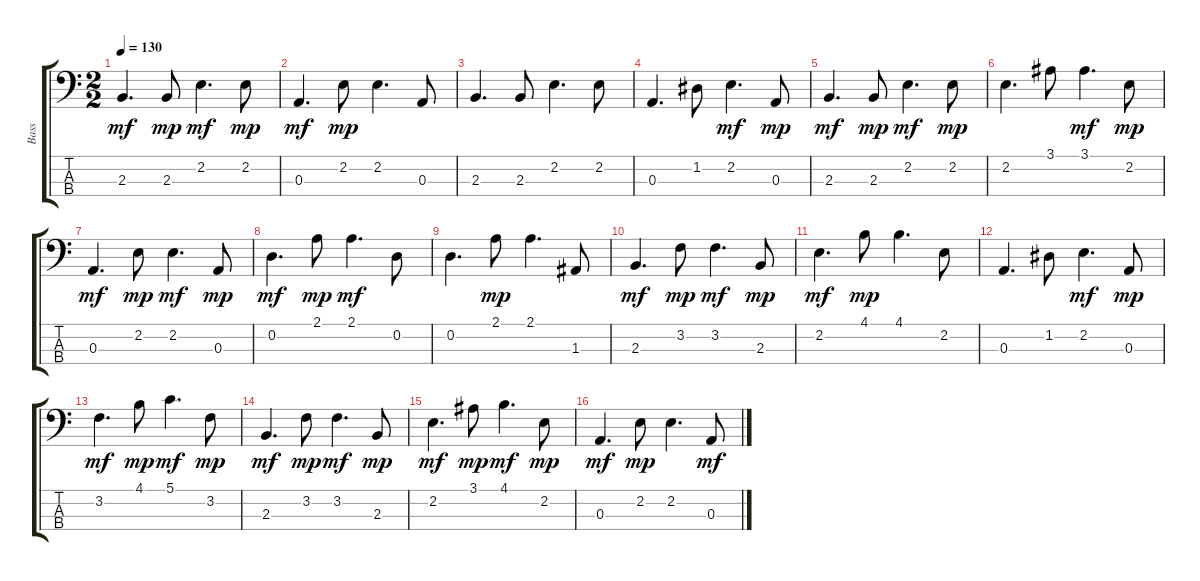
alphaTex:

\track ("Bass" "Bass") {instrument electricbassfinger}
\staff {score tabs}
\tuning (G2 D2 A1 E1) {hide}
\ts (2 2)
\tempo 130
\clef f4
\ks c
2.3.4{d dy mf} 2.3.8{dy mp} 2.2.4{d dy mf} 2.2.8{dy mp} |
0.3.4{d dy mf} 2.2.8{dy mp} 2.2.4{d} 0.3.8 |
2.3.4{d} 2.3.8 2.2.4{d} 2.2.8 |
0.3.4{d} 1.2.8 2.2.4{d dy mf} 0.3.8{dy mp} |
2.3.4{d dy mf} 2.3.8{dy mp} 2.2.4{d dy mf} 2.2.8{dy mp} |
2.2.4{d} 3.1.8 3.1.4{d dy mf} 2.2.8{dy mp} |
0.3.4{d dy mf} 2.2.8{dy mp} 2.2.4{d dy mf} 0.3.8{dy mp} |
0.2.4{d dy mf} 2.1.8{dy mp} 2.1.4{d dy mf} 0.2.8 |
0.2.4{d} 2.1.8{dy mp} 2.1.4{d} 1.3.8 |
2.3.4{d dy mf} 3.2.8{dy mp} 3.2.4{d dy mf} 2.3.8{dy mp} |
2.2.4{d dy mf} 4.1.8{dy mp} 4.1.4{d} 2.2.8 |
0.3.4{d} 1.2.8 2.2.4{d dy mf} 0.3.8{dy mp} |
3.2.4{d dy mf} 4.1.8{dy mp} 5.1.4{d dy mf} 3.2.8{dy mp} |
2.3.4{d dy mf} 3.2.8{dy mp} 3.2.4{d dy mf} 2.3.8{dy mp} |
2.2.4{d dy mf} 3.1.8{dy mp} 4.1.4{d dy mf} 2.2.8{dy mp} |
0.3.4{d dy mf} 2.2.8{dy mp} 2.2.4{d} 0.3.8{dy mf}
